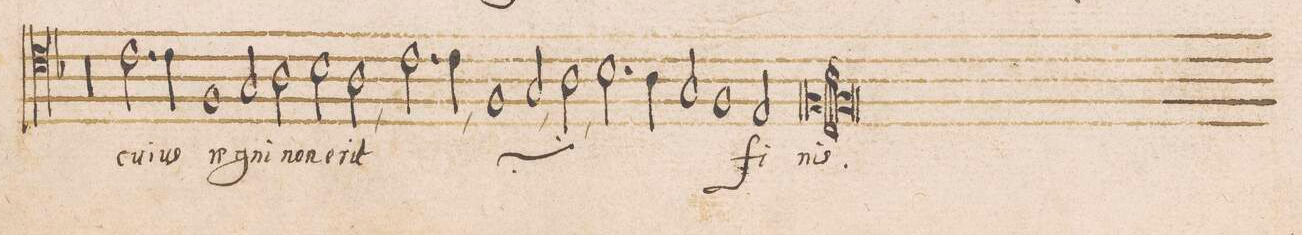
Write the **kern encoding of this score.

**kern	**text
*I"TENOR	*
*clefC4	*
*k[b-]	*
*met(C)	*
*M2/1	*
00r	.
=104-	=104-
=105-	=105-
2.c\	cu-
4c\	-ius
=106-	=106-
1F	re-
2G/	-gni
2A\	non
=107-	=107-
2B-\	e-
2A,\	-rit
2.c\	/cu-
4c,\	-ius
=108-	=108-
1F	re-
2G,/	-gni
2A,\	non
=109-	=109-
2.B-\	e-
4A\	.
2G/	-rit/
1F/	.
=110-	=110-
2E/	fi-
1F	-nis
=111||-	=111||-
*M3/1	*
*met(O)	*
*-	*-
